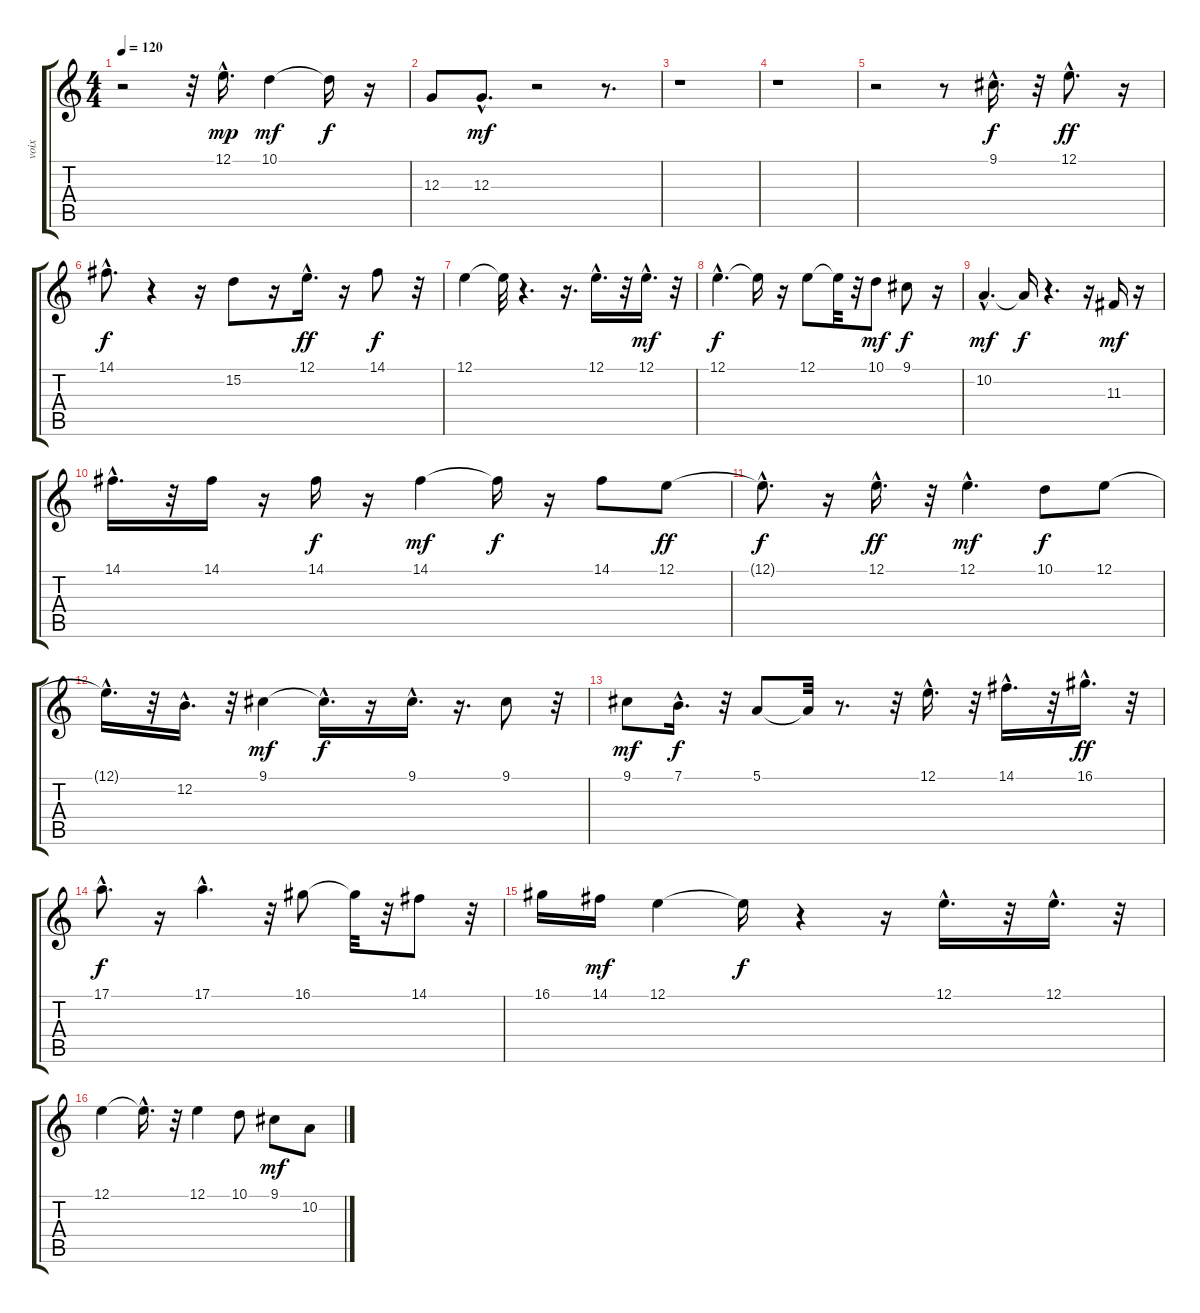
\track ("voix" "voix") {instrument harmonica}
\staff {score tabs}
\tuning (E4 B3 G3 D3 A2 E2) {hide}
\ts (4 4)
\tempo 120
\clef g2
\ks c
r.2{dy f} r.32 12.1{hac}.16{d dy mp} 10.1.4{dy mf} 10.1{t}.16{dy f} r.16 |
12.3.8 12.3{hac}.8{d dy mf} r.2 r.8{d} |
r.1 |
r.1 |
r.2 r.8 9.1{hac}.16{d dy f} r.32 12.1{hac}.8{d dy ff} r.16 |
14.1{hac}.8{d dy f} r.4 r.16 15.2.8 r.16 12.1{hac}.16{d dy ff} r.16 14.1.8{dy f} r.32 |
12.1.4 12.1{t}.32 r.4{d} r.16{d} 12.1{hac}.16{d} r.32 12.1{hac}.16{d dy mf} r.32 |
12.1{hac}.4{d dy f} 12.1{t}.16 r.16 12.1.8 12.1{t}.32 r.32 10.1.8{dy mf} 9.1.8{dy f} r.16 |
10.2{hac}.4{d dy mf} 10.2{t}.16{dy f} r.4{d} r.16 11.3.16{dy mf} r.16 |
14.1{hac}.16{d} r.32 14.1.16 r.16 14.1.16{dy f} r.16 14.1.4{dy mf} 14.1{t}.16{dy f} r.16 14.1.8 12.1.8{dy ff} |
12.1{hac t}.8{d dy f} r.16 12.1{hac}.16{d dy ff} r.32 12.1{hac}.4{d dy mf} 10.1.8{dy f} 12.1.8 |
12.1{hac t}.16{d} r.32 12.2{hac}.16{d} r.32 9.1.4{dy mf} 9.1{hac t}.16{d dy f} r.16 9.1{hac}.16{d} r.16{d} 9.1.8 r.32 |
9.1.8{dy mf} 7.1{hac}.16{d dy f} r.32 5.1.8 5.1{t}.32 r.8{d} r.32 12.1{hac}.16{d} r.32 14.1{hac}.16{d} r.32 16.1{hac}.16{d dy ff} r.32 |
17.1{hac}.8{d dy f} r.16 17.1{hac}.4{d} r.32 16.1.8 16.1{t}.32 r.32 14.1.8 r.32 |
16.1.16 14.1.16{dy mf} 12.1.4 12.1{t}.16{dy f} r.4 r.16 12.1{hac}.16{d} r.32 12.1{hac}.16{d} r.32 |
12.1.4 12.1{hac t}.16{d} r.32 12.1.4 10.1.8 9.1.8{dy mf} 10.2.8
